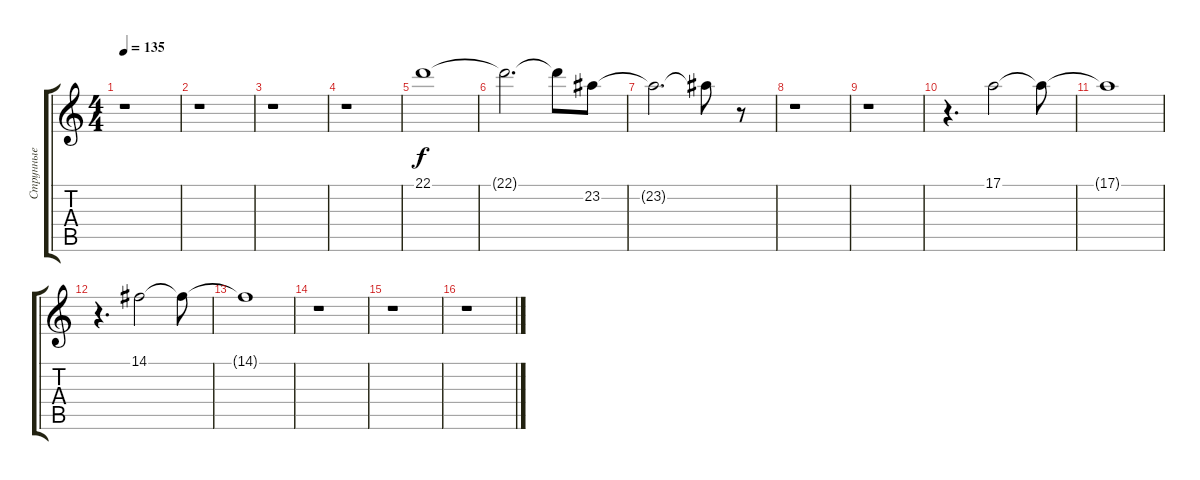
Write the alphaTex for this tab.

\track ("Струнные" "Струнные") {instrument stringensemble2}
\staff {score tabs}
\tuning (E4 B3 G3 D3 A2 E2) {hide}
\ts (4 4)
\tempo 135
\clef g2
\ks c
r.1{dy f} |
r.1 |
r.1 |
r.1 |
22.1.1 |
22.1{t}.2{d} 22.1{t}.8 23.2.8 |
23.2{t}.2{d} 23.2{t}.8 r.8 |
r.1 |
r.1 |
r.4{d} 17.1.2 17.1{t}.8 |
17.1{t}.1 |
r.4{d} 14.1.2 14.1{t}.8 |
14.1{t}.1 |
r.1 |
r.1 |
r.1
